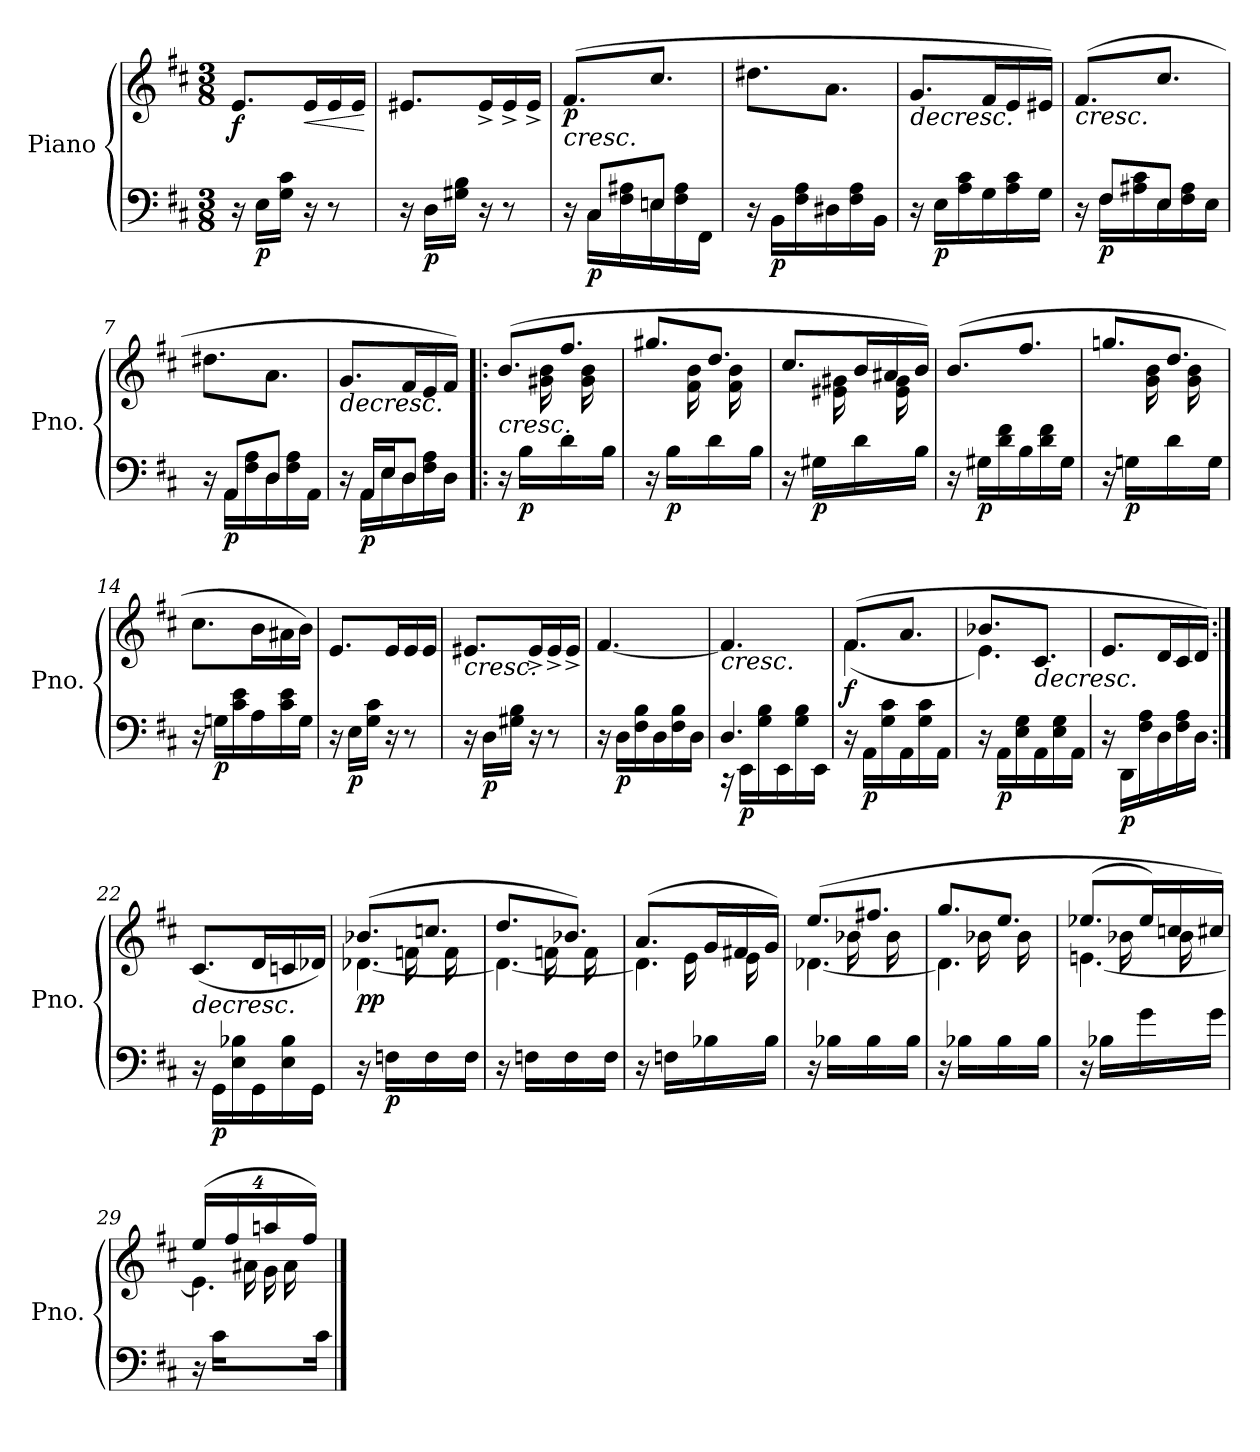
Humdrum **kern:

**kern	**kern	**dynam
*part1	*part1	*part1
*staff2	*staff1	*staff1/2
*I"Piano	*	*
*I'Pno.	*	*
*clefF4	*clefG2	*
*k[f#c#]	*k[f#c#]	*
*M3/8	*M3/8	*
*MM35	*MM35	*
=1	=1	=1
!	!	!LO:DY:b
16r	8.e/L	f
!	!	!LO:DY:b=2
16E\LL	.	p
16G\ 16c#\JJ	.	.
!	!	!LO:HP:b
16r	16e/L	<
8r	16e/	.
.	16e/JJ	.
.	.	[
=2	=2	=2
16r	8.e#X/L	.
!	!	!LO:DY:b=2
16D\LL	.	p
16G#X\ 16B\JJ	.	.
16r	16e#^/L	.
8r	16e#^/	.
.	16e#^/JJ	.
=3	=3	=3
*^	*	*
!	!	!	!LO:HP:b
!	!	!	!LO:DY:n=1:b
16r	16ryy	(>8.f#/L	< p
!	!	!	!LO:DY:n=2:b=2
8C#/L	16C#\LL	.	p
.	16F#\ 16A#X\	.	.
8E/J	16En\	8.cc#/J	.
.	16F#\ 16A#\	.	.
16ryy	16FF#\JJ	.	.
*v	*v	*	*
.	.	[
=4	=4	=4
16r	8.dd#X\L	.
!	!	!LO:DY:b=2
16BB\LL	.	p
16F#\ 16A\	.	.
16D#X\	8.a\J	.
16F#\ 16A\	.	.
16BB\JJ	.	.
=5	=5	=5
!	!	!LO:HP:b
16r	8.g/L	>
!	!	!LO:DY:b=2
16E\LL	.	p
16A\ 16c#\	.	.
16G\	16f#/L	.
16A\ 16c#\	16e/	.
16G\JJ	16e#X/JJ)	.
.	.	]
!!LO:LB:g=z
=6	=6	=6
*^	*	*
!	!	!	!LO:HP:b
16r	16ryy	(>8.f#/L	<
!	!	!	!LO:DY:b=2
8F#/L	16F#\LL	.	p
.	16A#X\ 16c#\	.	.
8E/J	16E\	8.cc#/J	.
.	16F#\ 16A#\	.	.
16ryy	16E\JJ	.	.
*v	*v	*	*
.	.	[
=7	=7	=7
*^	*	*
16r	16ryy	8.dd#X\L	.
!	!	!	!LO:DY:b=2
8AA/L	16AA\LL	.	p
.	16F#\ 16A\	.	.
8D/J	16D\	8.a\J	.
.	16F#\ 16A\	.	.
16ryy	16AA\JJ	.	.
=8	=8	=8	=8
!	!	!	!LO:HP:b
16r	16ryy	8.g/L	>
!	!	!	!LO:DY:b=2
16AA/LL	16AA\LL	.	p
16E/J	16E\	.	.
8D/J	16D\	16f#/L	.
.	16F#\ 16A\	16e/	.
16ryy	16D\JJ	16f#/JJ)	.
*v	*v	*	*
.	.	]
=9!|:	=9!|:	=9!|:
!	!	!LO:HP:b
*	*^	*
16r	(>8.b/L	8ryy	<
!	!	!	!LO:DY:b=2
16B\LL	.	.	p
16ryy	.	16g#X\ 16b\	.
16d\	8.ff#/J	16ryy	.
16ryy	.	16g#\ 16b\	.
16B\JJ	.	16ryy	.
*	*v	*v	*
.	.	[
=10	=10	=10
*	*^	*
16r	8.gg#X/L	8ryy	.
!	!	!	!LO:DY:b=2
16B\LL	.	.	p
16ryy	.	16f#\ 16b\	.
16d\	8.dd/J	16ryy	.
16ryy	.	16f#\ 16b\	.
16B\JJ	.	16ryy	.
=11	=11	=11	=11
16r	8.cc#/L	8ryy	.
!	!	!	!LO:DY:b=2
16G#X\LL	.	.	p
16ryy	.	16e#X\ 16g#X\	.
16d\	16b/L	16ryy	.
16ryy	16a#X/	16e#\ 16g#\	.
16B\JJ	16b/JJ)	16ryy	.
*	*v	*v	*
!!LO:LB:g=z
=12	=12	=12
16r	(>8.b/L	.
!	!	!LO:DY:b=2
16G#X\LL	.	p
16d\ 16f#\	.	.
16B\	8.ff#/J	.
16d\ 16f#\	.	.
16G#\JJ	.	.
=13	=13	=13
*	*^	*
16r	8.ggn/L	8ryy	.
!	!	!	!LO:DY:b=2
16Gn\LL	.	.	p
16ryy	.	16g\ 16b\	.
16d\	8.dd/J	16ryy	.
16ryy	.	16g\ 16b\	.
16G\JJ	.	16ryy	.
*	*v	*v	*
=14	=14	=14
16r	8.cc#\L	.
!	!	!LO:DY:b=2
16Gn\LL	.	p
16c#\ 16e\	.	.
16A\	16b\L	.
16c#\ 16e\	16a#X\	.
16G\JJ	16b\JJ)	.
=15	=15	=15
!	!	!LO:DY:b
!	!	!LO:DY:n=1:b
16r	8.e/L	other-dynamics f
!	!	!LO:DY:n=2:b=2
16E\LL	.	p
16G\ 16c#\JJ	.	.
16r	16e/L	.
8r	16e/	.
.	16e/JJ	.
=16	=16	=16
!	!	!LO:HP:b
16r	8.e#X/L	<
!	!	!LO:DY:b=2
16D\LL	.	p
16G#X\ 16B\JJ	.	.
16r	16e#^/L	.
8r	16e#^/	.
.	16e#^/JJ	.
.	.	[
=17	=17	=17
16r	[4.f#/	.
!	!	!LO:DY:b=2
16D\LL	.	p
16F#\ 16B\	.	.
16D\	.	.
16F#\ 16B\	.	.
16D\JJ	.	.
!!LO:LB:g=z
=18	=18	=18
*^	*	*
!	!	!LO:TX:b:i:t=cresc.	!
4.D/	16r	4.f#/]	.
!	!	!	!LO:DY:b=2
.	16EE\LL	.	p
.	16G\ 16B\	.	.
.	16EE\	.	.
.	16G\ 16B\	.	.
.	16EE\JJ	.	.
=19	=19	=19	=19
*	*	*^	*
!	!	!	!	!LO:DY:b
*v	*v	*	*	*
16r	(>8.f#/L	(<4.f#\	f
!	!	!	!LO:DY:b=2
16AA\LL	.	.	p
16G\ 16c#\	.	.	.
16AA\	8.a/J	.	.
16G\ 16c#\	.	.	.
16AA\JJ	.	.	.
=20	=20	=20	=20
16r	8.b-X/L	4.e\)	.
!	!	!	!LO:DY:b=2
16AA\LL	.	.	p
16E\ 16G\	.	.	.
!	!	!	!LO:HP:b
16AA\	8.c#/J	.	>
16E\ 16G\	.	.	.
16AA\JJ	.	.	.
*	*v	*v	*
=21	=21	=21
16r	8.e/L	.
!	!	!LO:DY:b=2
16DD\LL	.	p
16F#\ 16A\	.	.
16D\	16d/L	.
16F#\ 16A\	16c#/	.
16D\JJ	16d/JJ)	]
=22:|!	=22:|!	=22:|!
!	!	!LO:HP:b
16r	(>8.c#/L	>
!	!	!LO:DY:b=2
16GG\LL	.	p
16E\ 16B-X\	.	.
16GG\	16d/L	.
16E\ 16B-\	16cn/	]
16GG\JJ	16d-X/JJ)	.
=23	=23	=23
*	*^	*
*	*	*^	*
!	!	!	!	!LO:DY:b
16r	(>8.b-X/L	[4.d-X\	8ryy	pp
!	!	!	!	!LO:DY:b=2
16Fn\LL	.	.	.	p
16ryy	.	.	16fn\	.
16F\	8.ccn/J	.	16ryy	.
16ryy	.	.	16f\	.
16F\JJ	.	.	16ryy	.
!!LO:LB:g=z	!!	!!
=24	=24	=24	=24	=24
16r	8.dd/L	4.d-\_	8ryy	.
16Fn\LL	.	.	.	.
16ryy	.	.	16fn\	.
16F\	8.b-X/J)	.	16ryy	.
16ryy	.	.	16f\	.
16F\JJ	.	.	16ryy	.
=25	=25	=25	=25	=25
16r	(>8.a/L	4.d-\]	8ryy	.
16Fn\LL	.	.	.	.
16ryy	.	.	16e\	.
16B-X\	16g/L	.	16ryy	.
16ryy	16f#X/	.	16e\	.
16B-\JJ	16g/JJ)	.	16ryy	.
=26	=26	=26	=26	=26
16r	(>8.ee/L	[4.d-X\	8ryy	.
16B-X\LL	.	.	.	.
16ryy	.	.	16b-X\	.
16B-\	8.ff#X/J	.	16ryy	.
16ryy	.	.	16b-\	.
16B-\JJ	.	.	16ryy	.
=27	=27	=27	=27	=27
16r	8.gg/L	4.d-\]	8ryy	.
16B-X\LL	.	.	.	.
16ryy	.	.	16b-X\	.
16B-\	8.ee/J	.	16ryy	.
16ryy	.	.	16b-\	.
16B-\JJ	.	.	16ryy	.
=28	=28	=28	=28	=28
16r	(>8.ee-X/L	[4.en\	8ryy	.
16B-X\LL	.	.	.	.
16ryy	.	.	16b-X\	.
16g\	16ee-/L)	.	16ryy	.
16ryy	16ccn/	.	16b-\	.
16g\JJ	16cc#X/JJ)	.	16ryy	.
!!LO:PB:g=z	!!	!!
=29	=29	=29	=29	=29
*	*Xbrackettup	*	*	*
16r	(>32%3ee/L	4.e\]	8ryy	.
16c#\LL	.	.	.	.
.	32%3ff#/	.	.	.
8.ryy	.	.	16a#X\	.
.	32%3aan/	.	16g\	.
.	.	.	16a#\	.
.	32%3ff#/J)	.	.	.
16c#\JJ	.	.	16ryy	.
*	*v	*v	*v	*
==	==	==
*-	*-	*-
